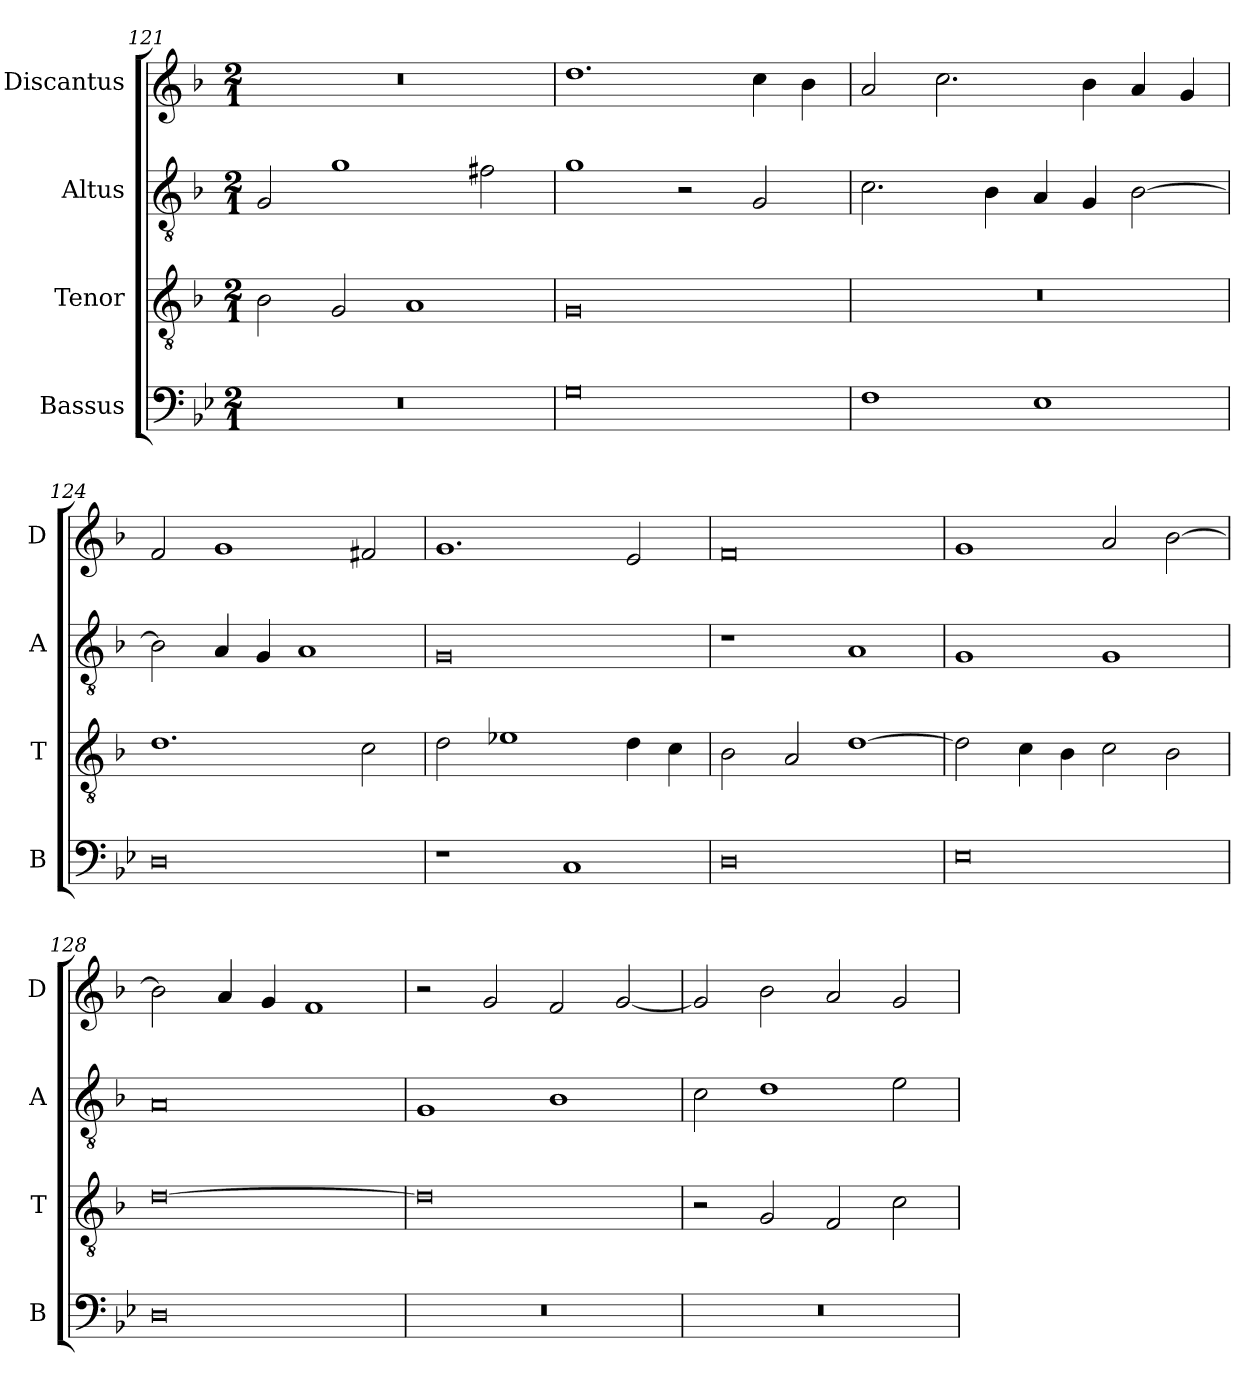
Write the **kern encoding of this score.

**kern	**kern	**kern	**kern
*part4	*part3	*part2	*part1
*staff4	*staff3	*staff2	*staff1
*I"Bassus	*I"Tenor	*I"Altus	*I"Discantus
*I'B	*I'T	*I'A	*I'D
*clefF4	*clefGv2	*clefGv2	*clefG2
*k[b-e-]	*k[b-]	*k[b-]	*k[b-]
*M2/1	*M2/1	*M2/1	*M2/1
=121	=121	=121	=121
0r	2B-\	2G/	0r
.	2G/	1g	.
.	1A	.	.
.	.	2f#X\	.
=122	=122	=122	=122
0G	0G	1g	1.dd
.	.	2r	.
.	.	2G/	4cc\
.	.	.	4b-\
=123	=123	=123	=123
1F	0r	2.c\	2a/
.	.	.	2.cc\
.	.	4B-\	.
1E-	.	4A/	.
.	.	4G/	4b-\
.	.	[2B-\	4a/
.	.	.	4g/
=124	=124	=124	=124
0D	1.d	2B-\]	2f/
.	.	4A/	1g
.	.	4G/	.
.	.	1A	.
.	2c\	.	2f#X/
=125	=125	=125	=125
1r	2d\	0G	1.g
.	1e-X	.	.
1C	.	.	.
.	4d\	.	2e/
.	4c\	.	.
=126	=126	=126	=126
0D	2B-\	1r	0f
.	2A/	.	.
.	[1d	1A	.
=127	=127	=127	=127
0E-	2d\]	1G	1g
.	4c\	.	.
.	4B-\	.	.
.	2c\	1G	2a/
.	2B-\	.	[2b-\
=128	=128	=128	=128
0D	[0d	0A	2b-\]
.	.	.	4a/
.	.	.	4g/
.	.	.	1f
=129	=129	=129	=129
0r	0d]	1G	2r
.	.	.	2g/
.	.	1B-	2f/
.	.	.	[2g/
=130	=130	=130	=130
0r	2r	2c\	2g/]
.	2G/	1d	2b-\
.	2F/	.	2a/
.	2c\	2e\	2g/
=	=	=	=
*-	*-	*-	*-
